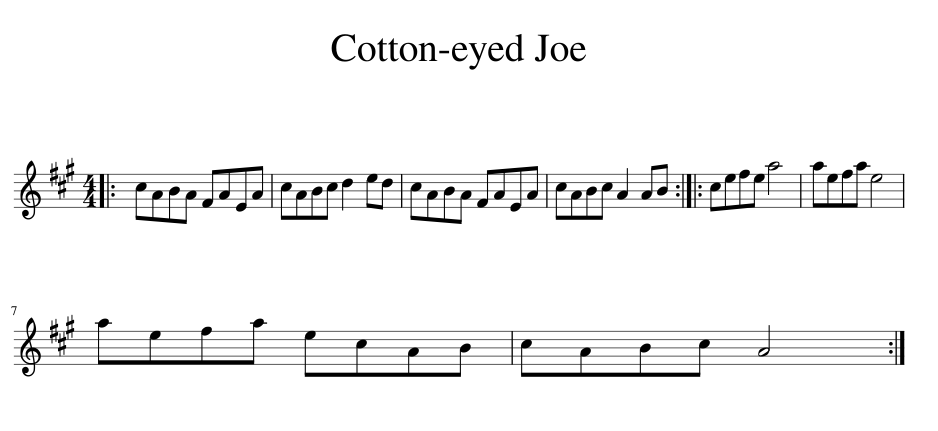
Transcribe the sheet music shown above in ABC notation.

X:1
L:1/8
M:4/4
I:linebreak $
K:A
V:1 treble
V:1
|: cABA FAEA | cABc d2 ed | cABA FAEA | cABc A2 AB :: cefe a4 | %5
 aefa e4 |$ aefa ecAB | cABc A4 :| %8
